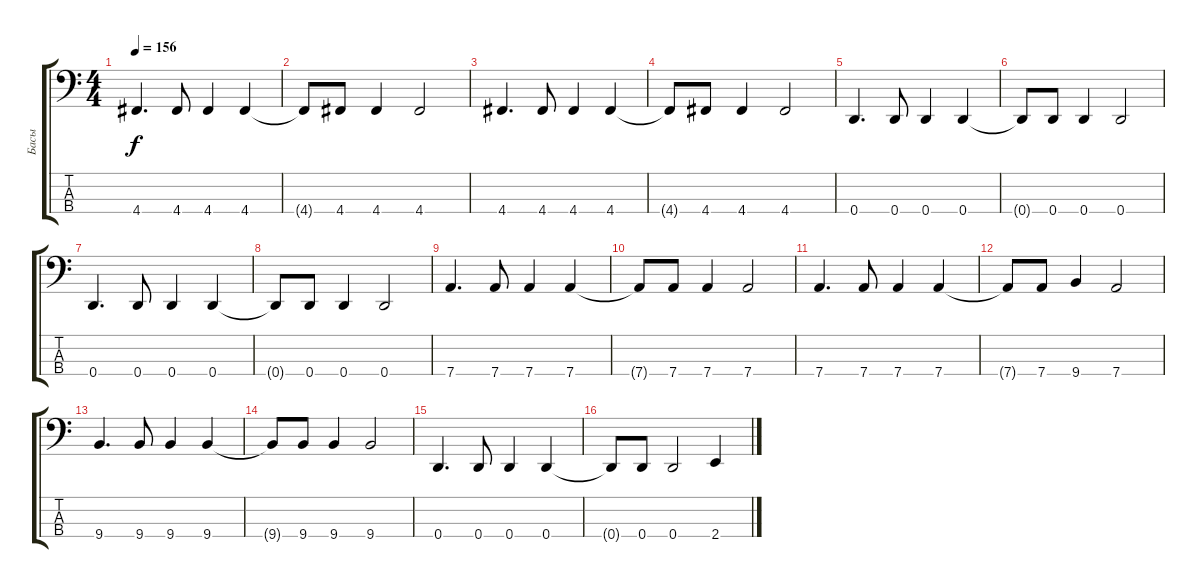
\track ("Басы" "Басы") {instrument electricbasspick}
\staff {score tabs}
\tuning (G2 D2 A1 D1) {hide}
\ts (4 4)
\tempo 156
\clef f4
\ks c
4.4.4{d dy f} 4.4.8 4.4.4 4.4.4 |
4.4{t}.8 4.4.8 4.4.4 4.4.2 |
4.4.4{d} 4.4.8 4.4.4 4.4.4 |
4.4{t}.8 4.4.8 4.4.4 4.4.2 |
0.4.4{d} 0.4.8 0.4.4 0.4.4 |
0.4{t}.8 0.4.8 0.4.4 0.4.2 |
0.4.4{d} 0.4.8 0.4.4 0.4.4 |
0.4{t}.8 0.4.8 0.4.4 0.4.2 |
7.4.4{d} 7.4.8 7.4.4 7.4.4 |
7.4{t}.8 7.4.8 7.4.4 7.4.2 |
7.4.4{d} 7.4.8 7.4.4 7.4.4 |
7.4{t}.8 7.4.8 9.4.4 7.4.2 |
9.4.4{d} 9.4.8 9.4.4 9.4.4 |
9.4{t}.8 9.4.8 9.4.4 9.4.2 |
0.4.4{d} 0.4.8 0.4.4 0.4.4 |
0.4{t}.8 0.4.8 0.4.2 2.4.4
